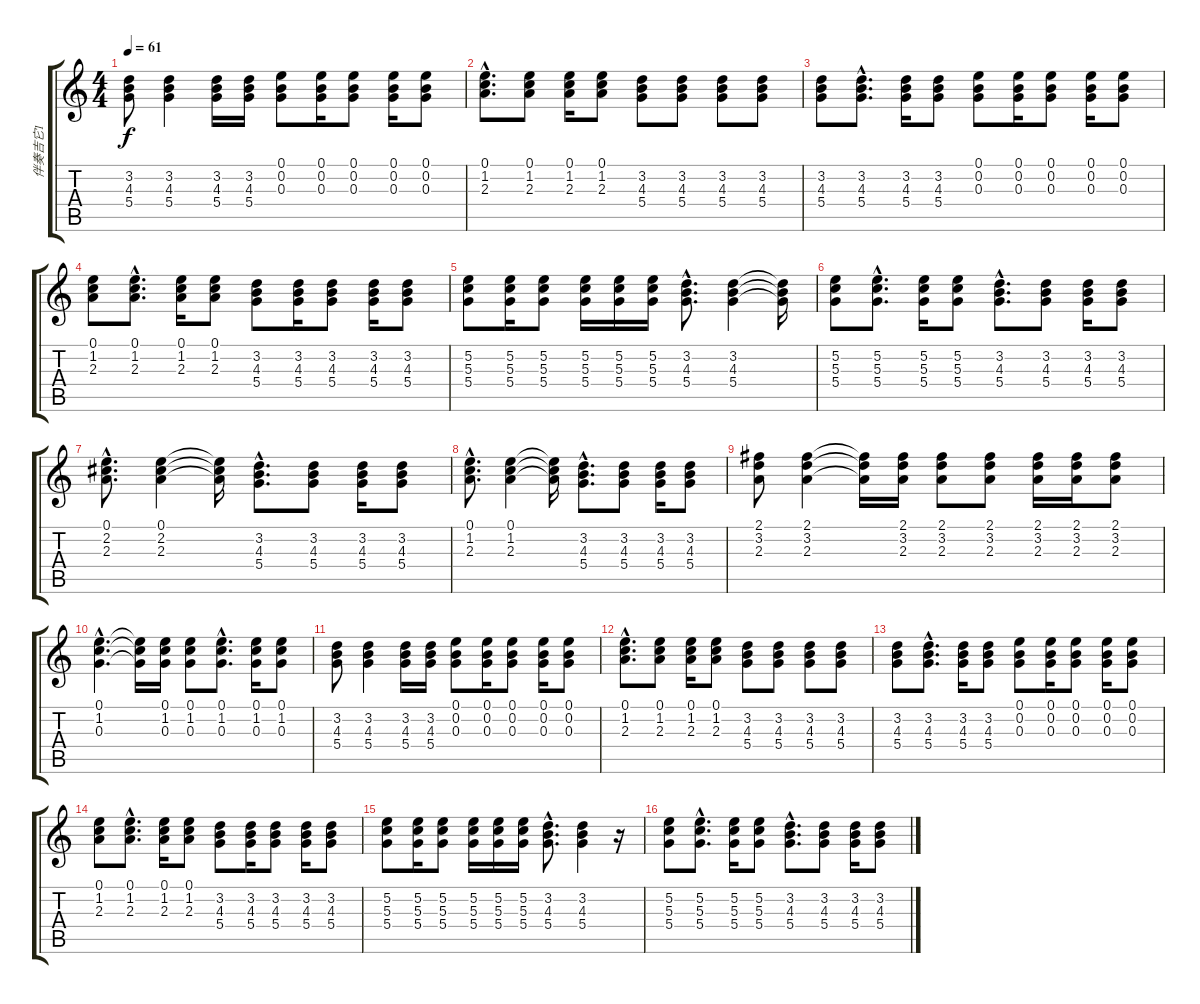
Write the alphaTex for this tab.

\track ("伴奏吉它1" "伴奏吉它1") {instrument acousticguitarsteel}
\staff {score tabs}
\tuning (E4 B3 G3 D3 A2 E2) {hide}
\ts (4 4)
\tempo 61
\clef g2
\ks c
(3.2 4.3 5.4).8{dy f} (3.2 4.3 5.4).4 (3.2 4.3 5.4).16 (3.2 4.3 5.4).16 (0.1 0.2 0.3).8 (0.1 0.2 0.3).16 (0.1 0.2 0.3).8 (0.1 0.2 0.3).16 (0.1 0.2 0.3).8 |
(0.1{hac} 1.2{hac} 2.3{hac}).8{d} (0.1 1.2 2.3).8 (0.1 1.2 2.3).16 (0.1 1.2 2.3).8 (3.2 4.3 5.4).8 (3.2 4.3 5.4).8 (3.2 4.3 5.4).8 (3.2 4.3 5.4).8 |
(3.2 4.3 5.4).8 (3.2{hac} 4.3{hac} 5.4{hac}).8{d} (3.2 4.3 5.4).16 (3.2 4.3 5.4).8 (0.1 0.2 0.3).8 (0.1 0.2 0.3).16 (0.1 0.2 0.3).8 (0.1 0.2 0.3).16 (0.1 0.2 0.3).8 |
(0.1 1.2 2.3).8 (0.1{hac} 1.2{hac} 2.3{hac}).8{d} (0.1 1.2 2.3).16 (0.1 1.2 2.3).8 (3.2 4.3 5.4).8 (3.2 4.3 5.4).16 (3.2 4.3 5.4).8 (3.2 4.3 5.4).16 (3.2 4.3 5.4).8 |
(5.2 5.3 5.4).8 (5.2 5.3 5.4).16 (5.2 5.3 5.4).8 (5.2 5.3 5.4).16 (5.2 5.3 5.4).16 (5.2 5.3 5.4).16 (3.2{hac} 4.3{hac} 5.4{hac}).8{d} (3.2 4.3 5.4).4 (3.2{t} 4.3{t} 5.4{t}).16 |
(5.2 5.3 5.4).8 (5.2{hac} 5.3{hac} 5.4{hac}).8{d} (5.2 5.3 5.4).16 (5.2 5.3 5.4).8 (3.2{hac} 4.3{hac} 5.4{hac}).8{d} (3.2 4.3 5.4).8 (3.2 4.3 5.4).16 (3.2 4.3 5.4).8 |
(0.1{hac} 2.2{hac} 2.3{hac}).8{d} (0.1 2.2 2.3).4 (0.1{t} 2.2{t} 2.3{t}).16 (3.2{hac} 4.3{hac} 5.4{hac}).8{d} (3.2 4.3 5.4).8 (3.2 4.3 5.4).16 (3.2 4.3 5.4).8 |
(0.1{hac} 1.2{hac} 2.3{hac}).8{d} (0.1 1.2 2.3).4 (0.1{t} 1.2{t} 2.3{t}).16 (3.2{hac} 4.3{hac} 5.4{hac}).8{d} (3.2 4.3 5.4).8 (3.2 4.3 5.4).16 (3.2 4.3 5.4).8 |
(2.1 3.2 2.3).8 (2.1 3.2 2.3).4 (2.1{t} 3.2{t} 2.3{t}).16 (2.1 3.2 2.3).16 (2.1 3.2 2.3).8 (2.1 3.2 2.3).8 (2.1 3.2 2.3).16 (2.1 3.2 2.3).16 (2.1 3.2 2.3).8 |
(0.1{hac} 1.2{hac} 0.3{hac}).4{d} (0.1{t} 1.2{t} 0.3{t}).16 (0.1 1.2 0.3).16 (0.1 1.2 0.3).8 (0.1{hac} 1.2{hac} 0.3{hac}).8{d} (0.1 1.2 0.3).16 (0.1 1.2 0.3).8 |
(3.2 4.3 5.4).8 (3.2 4.3 5.4).4 (3.2 4.3 5.4).16 (3.2 4.3 5.4).16 (0.1 0.2 0.3).8 (0.1 0.2 0.3).16 (0.1 0.2 0.3).8 (0.1 0.2 0.3).16 (0.1 0.2 0.3).8 |
(0.1{hac} 1.2{hac} 2.3{hac}).8{d} (0.1 1.2 2.3).8 (0.1 1.2 2.3).16 (0.1 1.2 2.3).8 (3.2 4.3 5.4).8 (3.2 4.3 5.4).8 (3.2 4.3 5.4).8 (3.2 4.3 5.4).8 |
(3.2 4.3 5.4).8 (3.2{hac} 4.3{hac} 5.4{hac}).8{d} (3.2 4.3 5.4).16 (3.2 4.3 5.4).8 (0.1 0.2 0.3).8 (0.1 0.2 0.3).16 (0.1 0.2 0.3).8 (0.1 0.2 0.3).16 (0.1 0.2 0.3).8 |
(0.1 1.2 2.3).8 (0.1{hac} 1.2{hac} 2.3{hac}).8{d} (0.1 1.2 2.3).16 (0.1 1.2 2.3).8 (3.2 4.3 5.4).8 (3.2 4.3 5.4).16 (3.2 4.3 5.4).8 (3.2 4.3 5.4).16 (3.2 4.3 5.4).8 |
(5.2 5.3 5.4).8 (5.2 5.3 5.4).16 (5.2 5.3 5.4).8 (5.2 5.3 5.4).16 (5.2 5.3 5.4).16 (5.2 5.3 5.4).16 (3.2{hac} 4.3{hac} 5.4{hac}).8{d} (3.2 4.3 5.4).4 r.16 |
(5.2 5.3 5.4).8 (5.2{hac} 5.3{hac} 5.4{hac}).8{d} (5.2 5.3 5.4).16 (5.2 5.3 5.4).8 (3.2{hac} 4.3{hac} 5.4{hac}).8{d} (3.2 4.3 5.4).8 (3.2 4.3 5.4).16 (3.2 4.3 5.4).8
